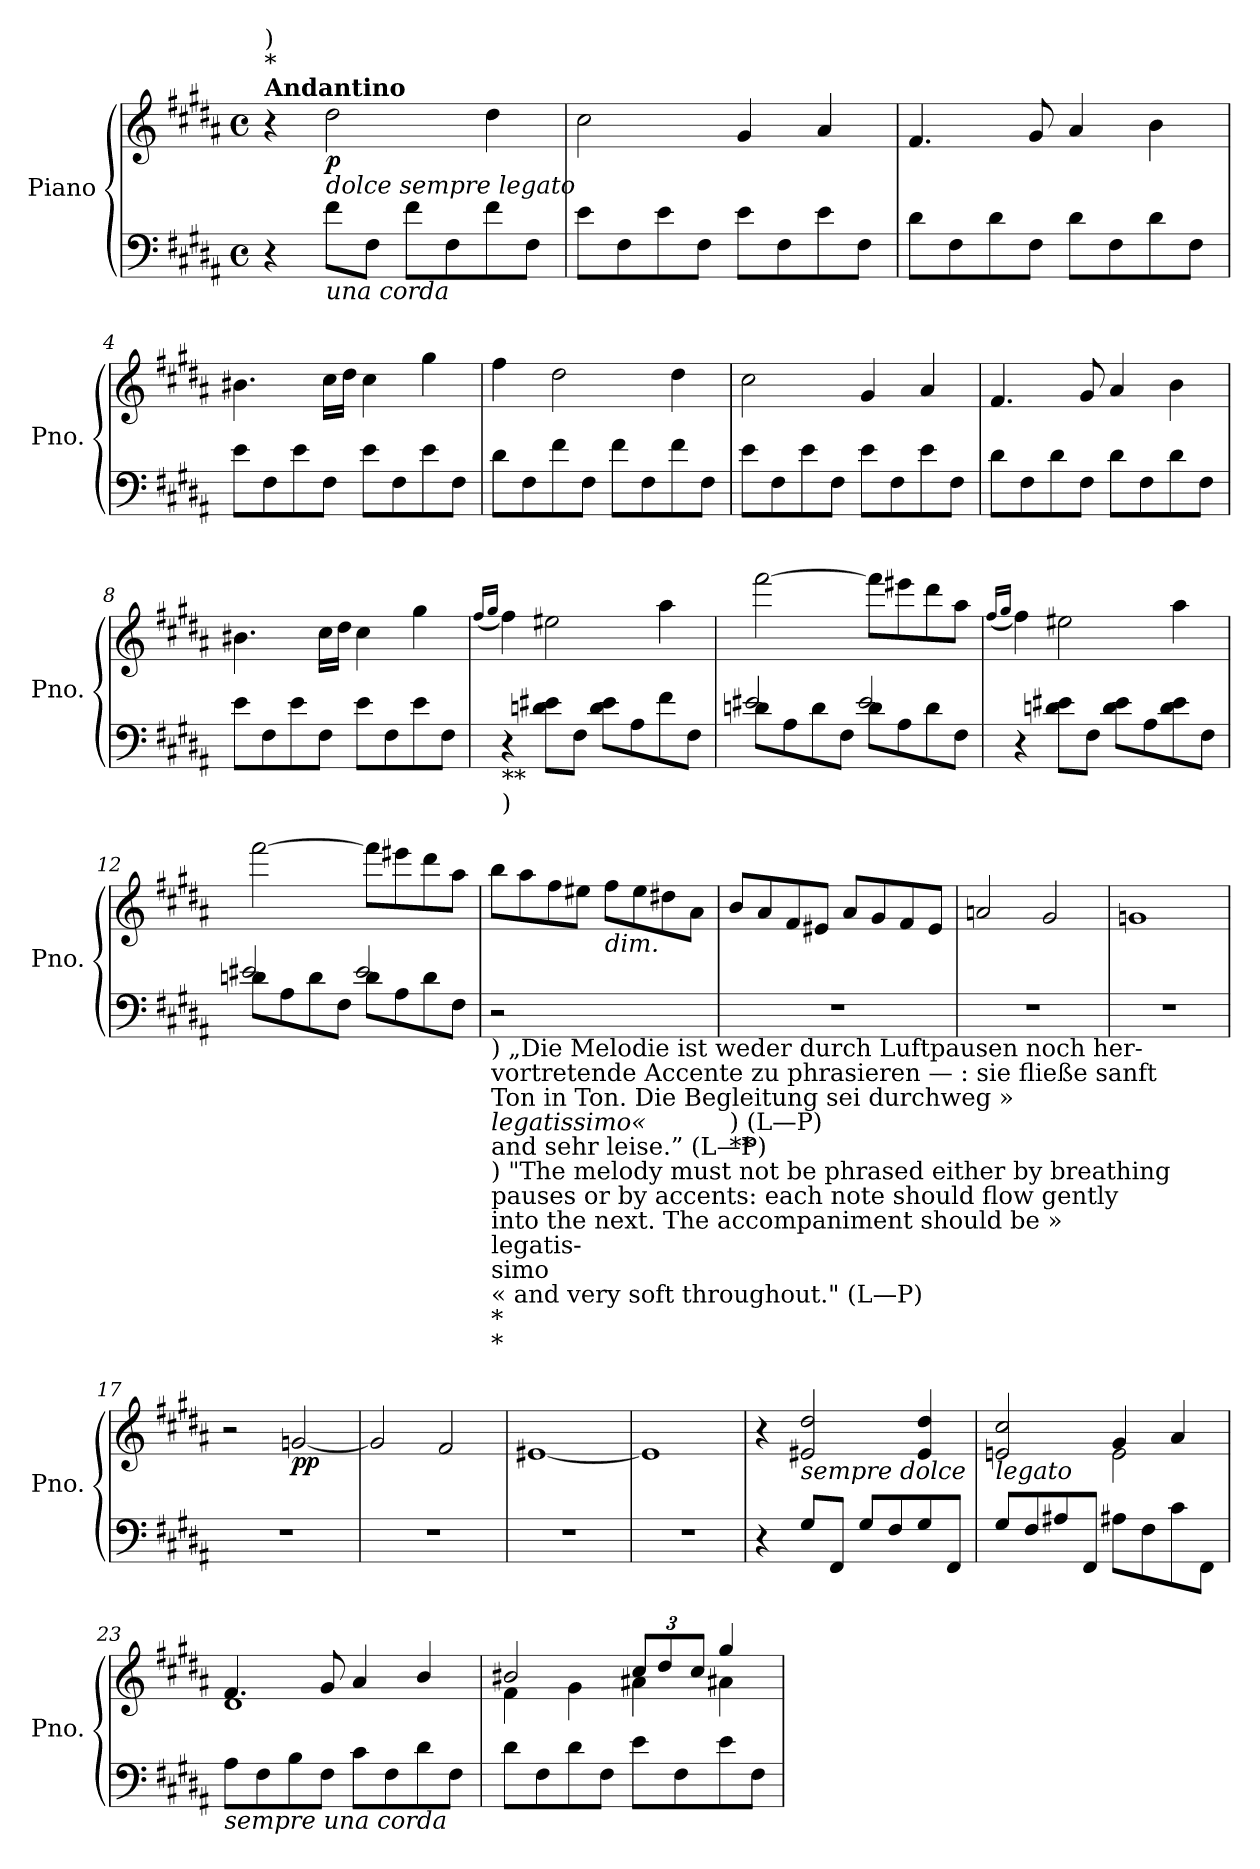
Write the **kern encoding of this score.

**kern	**kern	**dynam
*part1	*part1	*part1
*staff2	*staff1	*staff1/2
*I"Piano	*	*
*I'Pno.	*	*
*clefF4	*clefG2	*
*k[f#c#g#d#a#]	*k[f#c#g#d#a#]	*
*M4/4	*M4/4	*
*met(c)	*met(c)	*
*MM96	*MM96	*
=1	=1	=1
!	!LO:TX:a:B:t=Andantino	!
!	!LO:TX:a:t=*	!
!	!LO:TX:a:t=)	!
4r	4r	.
!	!LO:TX:b:i:t=dolce sempre legato	!
!LO:TX:b:i:t=una corda	!	!
!	!	!LO:DY:b
8f#\L	2dd#\	p
8F#\J	.	.
8f#\L	.	.
8F#\	.	.
8f#\	4dd#\	.
8F#\J	.	.
=2	=2	=2
8e\L	2cc#\	.
8F#\	.	.
8e\	.	.
8F#\J	.	.
8e\L	4g#/	.
8F#\	.	.
8e\	4a#/	.
8F#\J	.	.
=3	=3	=3
8d#\L	4.f#/	.
8F#\	.	.
8d#\	.	.
8F#\J	8g#/	.
8d#\L	4a#/	.
8F#\	.	.
8d#\	4b\	.
8F#\J	.	.
=4	=4	=4
8e\L	4.b#X\	.
8F#\	.	.
8e\	.	.
8F#\J	16cc#\LL	.
.	16dd#\JJ	.
8e\L	4cc#\	.
8F#\	.	.
8e\	4gg#\	.
8F#\J	.	.
!!LO:LB:g=z
=5	=5	=5
8d#\L	4ff#\	.
8F#\	.	.
8f#\	2dd#\	.
8F#\J	.	.
8f#\L	.	.
8F#\	.	.
8f#\	4dd#\	.
8F#\J	.	.
=6	=6	=6
8e\L	2cc#\	.
8F#\	.	.
8e\	.	.
8F#\J	.	.
8e\L	4g#/	.
8F#\	.	.
8e\	4a#/	.
8F#\J	.	.
=7	=7	=7
8d#\L	4.f#/	.
8F#\	.	.
8d#\	.	.
8F#\J	8g#/	.
8d#\L	4a#/	.
8F#\	.	.
8d#\	4b\	.
8F#\J	.	.
=8	=8	=8
8e\L	4.b#X\	.
8F#\	.	.
8e\	.	.
8F#\J	16cc#\LL	.
.	16dd#\JJ	.
8e\L	4cc#\	.
8F#\	.	.
8e\	4gg#\	.
8F#\J	.	.
!!LO:LB:g=z
=9	=9	=9
.	(<16qff#/LL	.
.	16qgg#/JJ	.
!LO:TX:b:t=**	!	!
!LO:TX:b:t=)	!	!
4r	4ff#\)	.
8dn\ 8e#X\L	2ee#X\	.
8F#\J	.	.
8d\ 8e#\L	.	.
8A#\	.	.
8f#\	4aa#\	.
8F#\J	.	.
=10	=10	=10
*^	*	*
8dn\L	2e#X/	[2fff#\	.
8A#\	.	.	.
8d\	.	.	.
8F#\J	.	.	.
8d\L	2e#/	8fff#\L]	.
8A#\	.	8eee#X\	.
8d\	.	8ddd#\	.
8F#\J	.	8aa#\J	.
*v	*v	*	*
=11	=11	=11
.	(<16qff#/LL	.
.	16qgg#/JJ	.
4r	4ff#\)	.
8dn\ 8e#X\L	2ee#X\	.
8F#\J	.	.
8d\ 8e#\L	.	.
8A#\	.	.
8d\ 8e#\	4aa#\	.
8F#\J	.	.
=12	=12	=12
*^	*	*
8dn\L	2e#X/	[2fff#\	.
8A#\	.	.	.
8d\	.	.	.
8F#\J	.	.	.
8d\L	2e#/	8fff#\L]	.
8A#\	.	8eee#X\	.
8d\	.	8ddd#\	.
8F#\J	.	8aa#\J	.
*v	*v	*	*
!!LO:LB:g=z
=13	=13	=13
!LO:TX:b:t=) „Die Melodie ist  weder  durch  Luftpausen  noch  her-	!	!
!LO:TX:b:t=vortretende Accente zu phrasieren — &colon; sie fließe sanft	!	!
!LO:TX:b:t=Ton  in  Ton. Die Begleitung sei durchweg »	!	!
!LO:TX:b:i:t=legatissimo«	!	!
!LO:TX:b:t=and sehr leise.” (L—P)	!	!
!LO:TX:b:t=) "The melody must not be phrased either by breathing	!	!
!LO:TX:b:t=pauses or by accents&colon;  each  note  should  flow  gently	!	!
!LO:TX:b:t=into the next.  The accompaniment should be »	!	!
!LO:TX:b:t=legatis-	!	!
!LO:TX:b:t=simo	!	!
!LO:TX:b:t=« and very soft throughout." (L—P)	!	!
!LO:TX:b:t=*	!	!
!LO:TX:b:t=*	!	!
2r	8bb\L	.
.	8aa#\	.
.	8ff#\	.
.	8ee#X\J	.
!	!LO:TX:b:i:t=dim.	!
2ryy	8ff#\L	.
.	8ee#\	.
.	8dd#X\	.
.	8a#\J	.
=14	=14	=14
!LO:TX:b:t=) (L—P)	!	!
!LO:TX:b:i:t=**	!	!
1r	8b/L	.
.	8a#/	.
.	8f#/	.
.	8e#X/J	.
.	8a#/L	.
.	8g#/	.
.	8f#/	.
.	8e#/J	.
=15	=15	=15
1r	2an/	.
.	2g#/	.
=16	=16	=16
1r	1gn	.
=17	=17	=17
1r	2r	.
!	!	!LO:DY:b
.	[2gn/	pp
=18	=18	=18
1r	2g/]	.
.	2f#/	.
!!LO:PB:g=z
=19	=19	=19
1r	[1e#X	.
=20	=20	=20
1r	1e#]	.
=21	=21	=21
4r	4r	.
!	!LO:TX:b:i:t=sempre dolce	!
8G#/L	2e#X/ 2dd#/	.
8FF#/J	.	.
8G#/L	.	.
8F#/	.	.
8G#/	4e#/ 4dd#/	.
8FF#/J	.	.
=22	=22	=22
*	*^	*
!	!LO:TX:b:i:t=legato	!	!
8G#/L	2en/ 2cc#/	2ryy	.
8F#/	.	.	.
8A#X/	.	.	.
8FF#/J	.	.	.
8A#X\L	4g#/	2e\	.
8F#\	.	.	.
8c#\	4a#/	.	.
8FF#\J	.	.	.
=23	=23	=23	=23
!LO:TX:b:i:t=sempre una corda	!	!	!
8A#>\L	4.f#/	1d#	.
8F#>\	.	.	.
8B>\	.	.	.
8F#>\J	8g#/	.	.
8c#>\L	4a#/	.	.
8F#>\	.	.	.
8d#\	4b/	.	.
8F#>\J	.	.	.
!!LO:LB:g=z	!!
=24	=24	=24	=24
8d#\L	2b#X/	4f#\	.
8F#>\	.	.	.
8d#\	.	4g#\	.
8F#\J	.	.	.
*	*Xbrackettup	*	*
8e\L	12cc#/L	4a#X\	.
.	12dd#/	.	.
8F#>\	.	.	.
.	12cc#/J	.	.
8e\	4gg#/	4a#X\	.
8F#\J	.	.	.
*	*v	*v	*
=	=	=
*-	*-	*-
